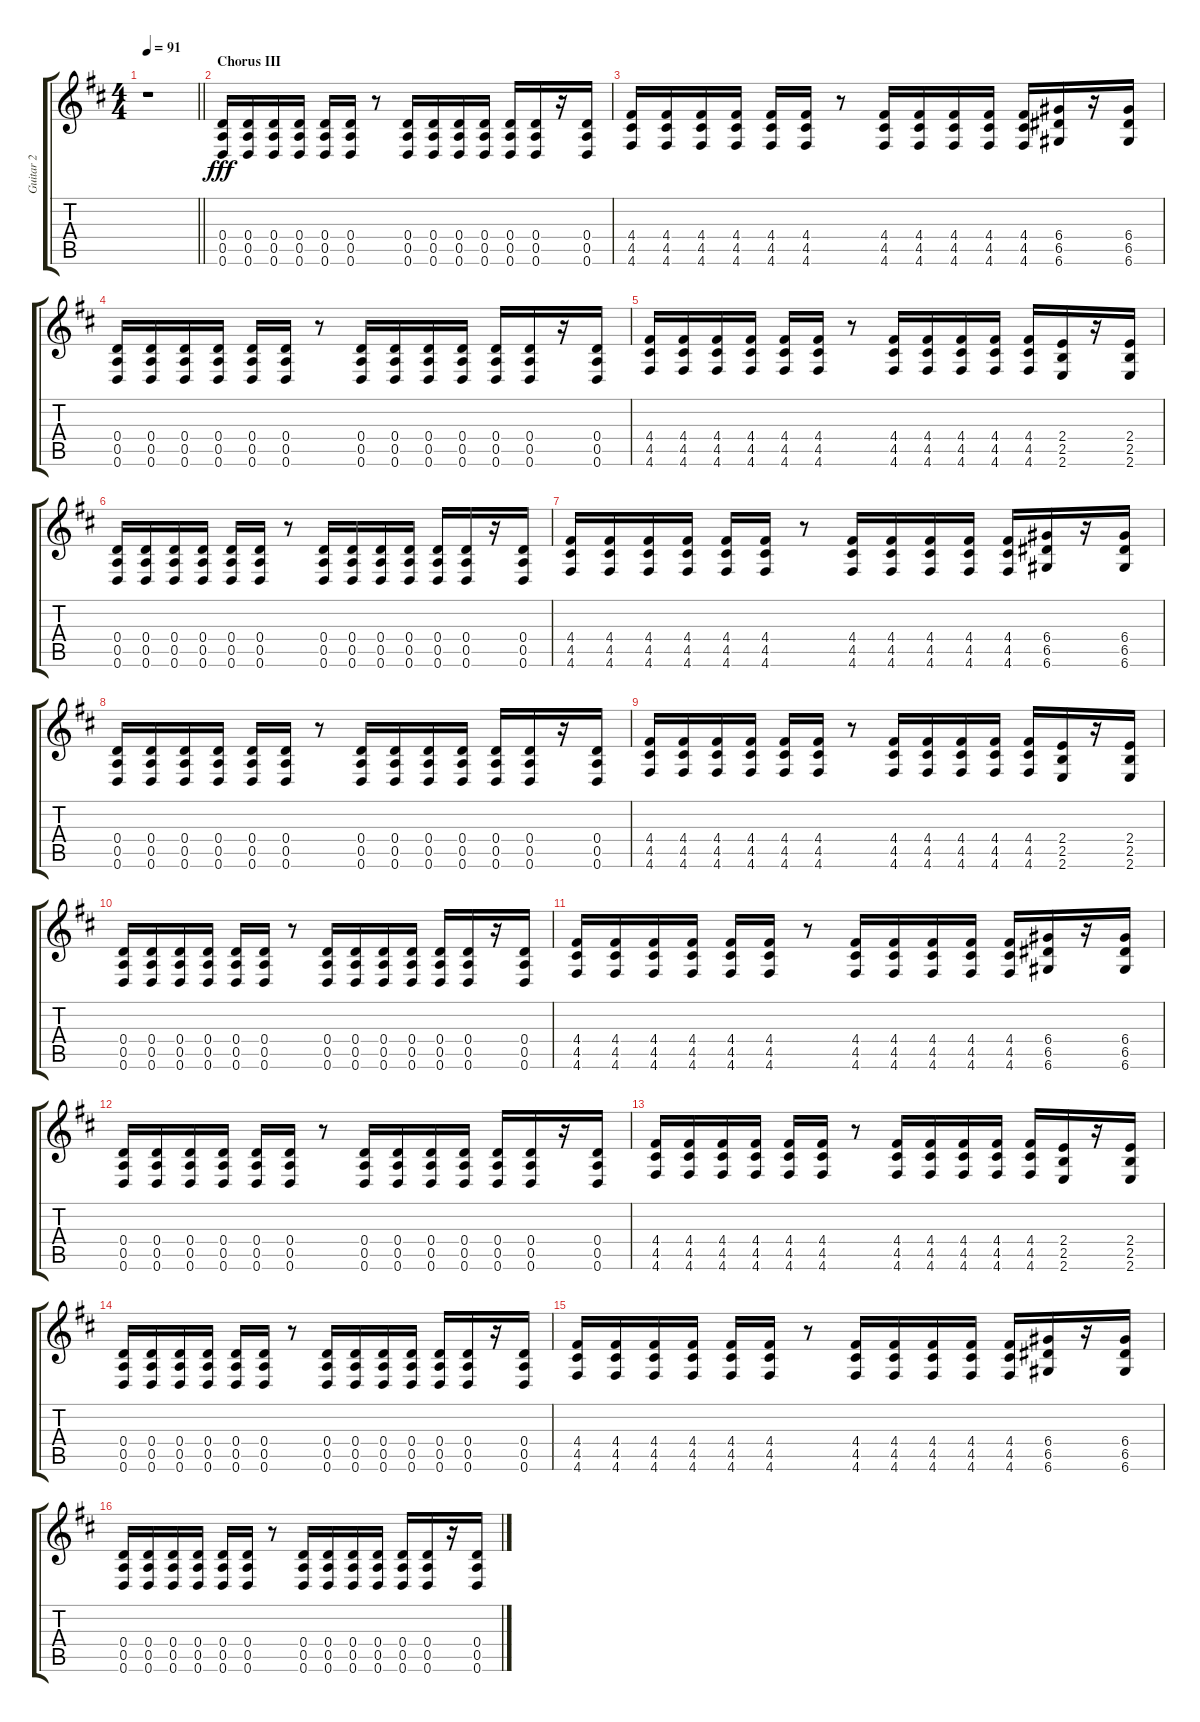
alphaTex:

\track ("Guitar 2" "Guitar 2") {instrument overdrivenguitar}
\staff {score tabs}
\tuning (E4 B3 G3 D3 A2 D2) {hide}
\ts (4 4)
\tempo 91
\clef g2
\barLineRight lightlight
\ks d
r.1{dy fff} |
\section ("" "Chorus III")
(0.4 0.5 0.6).16 (0.4 0.5 0.6).16 (0.4 0.5 0.6).16 (0.4 0.5 0.6).16 (0.4 0.5 0.6).16 (0.4 0.5 0.6).16 r.8 (0.4 0.5 0.6).16 (0.4 0.5 0.6).16 (0.4 0.5 0.6).16 (0.4 0.5 0.6).16 (0.4 0.5 0.6).16 (0.4 0.5 0.6).16 r.16 (0.4 0.5 0.6).16 |
(4.4 4.5 4.6).16 (4.4 4.5 4.6).16 (4.4 4.5 4.6).16 (4.4 4.5 4.6).16 (4.4 4.5 4.6).16 (4.4 4.5 4.6).16 r.8 (4.4 4.5 4.6).16 (4.4 4.5 4.6).16 (4.4 4.5 4.6).16 (4.4 4.5 4.6).16 (4.4 4.5 4.6).16 (6.4 6.5 6.6).16 r.16 (6.4 6.5 6.6).16 |
(0.4 0.5 0.6).16 (0.4 0.5 0.6).16 (0.4 0.5 0.6).16 (0.4 0.5 0.6).16 (0.4 0.5 0.6).16 (0.4 0.5 0.6).16 r.8 (0.4 0.5 0.6).16 (0.4 0.5 0.6).16 (0.4 0.5 0.6).16 (0.4 0.5 0.6).16 (0.4 0.5 0.6).16 (0.4 0.5 0.6).16 r.16 (0.4 0.5 0.6).16 |
(4.4 4.5 4.6).16 (4.4 4.5 4.6).16 (4.4 4.5 4.6).16 (4.4 4.5 4.6).16 (4.4 4.5 4.6).16 (4.4 4.5 4.6).16 r.8 (4.4 4.5 4.6).16 (4.4 4.5 4.6).16 (4.4 4.5 4.6).16 (4.4 4.5 4.6).16 (4.4 4.5 4.6).16 (2.4 2.5 2.6).16 r.16 (2.4 2.5 2.6).16 |
(0.4 0.5 0.6).16 (0.4 0.5 0.6).16 (0.4 0.5 0.6).16 (0.4 0.5 0.6).16 (0.4 0.5 0.6).16 (0.4 0.5 0.6).16 r.8 (0.4 0.5 0.6).16 (0.4 0.5 0.6).16 (0.4 0.5 0.6).16 (0.4 0.5 0.6).16 (0.4 0.5 0.6).16 (0.4 0.5 0.6).16 r.16 (0.4 0.5 0.6).16 |
(4.4 4.5 4.6).16 (4.4 4.5 4.6).16 (4.4 4.5 4.6).16 (4.4 4.5 4.6).16 (4.4 4.5 4.6).16 (4.4 4.5 4.6).16 r.8 (4.4 4.5 4.6).16 (4.4 4.5 4.6).16 (4.4 4.5 4.6).16 (4.4 4.5 4.6).16 (4.4 4.5 4.6).16 (6.4 6.5 6.6).16 r.16 (6.4 6.5 6.6).16 |
(0.4 0.5 0.6).16 (0.4 0.5 0.6).16 (0.4 0.5 0.6).16 (0.4 0.5 0.6).16 (0.4 0.5 0.6).16 (0.4 0.5 0.6).16 r.8 (0.4 0.5 0.6).16 (0.4 0.5 0.6).16 (0.4 0.5 0.6).16 (0.4 0.5 0.6).16 (0.4 0.5 0.6).16 (0.4 0.5 0.6).16 r.16 (0.4 0.5 0.6).16 |
(4.4 4.5 4.6).16 (4.4 4.5 4.6).16 (4.4 4.5 4.6).16 (4.4 4.5 4.6).16 (4.4 4.5 4.6).16 (4.4 4.5 4.6).16 r.8 (4.4 4.5 4.6).16 (4.4 4.5 4.6).16 (4.4 4.5 4.6).16 (4.4 4.5 4.6).16 (4.4 4.5 4.6).16 (2.4 2.5 2.6).16 r.16 (2.4 2.5 2.6).16 |
(0.4 0.5 0.6).16 (0.4 0.5 0.6).16 (0.4 0.5 0.6).16 (0.4 0.5 0.6).16 (0.4 0.5 0.6).16 (0.4 0.5 0.6).16 r.8 (0.4 0.5 0.6).16 (0.4 0.5 0.6).16 (0.4 0.5 0.6).16 (0.4 0.5 0.6).16 (0.4 0.5 0.6).16 (0.4 0.5 0.6).16 r.16 (0.4 0.5 0.6).16 |
(4.4 4.5 4.6).16 (4.4 4.5 4.6).16 (4.4 4.5 4.6).16 (4.4 4.5 4.6).16 (4.4 4.5 4.6).16 (4.4 4.5 4.6).16 r.8 (4.4 4.5 4.6).16 (4.4 4.5 4.6).16 (4.4 4.5 4.6).16 (4.4 4.5 4.6).16 (4.4 4.5 4.6).16 (6.4 6.5 6.6).16 r.16 (6.4 6.5 6.6).16 |
(0.4 0.5 0.6).16 (0.4 0.5 0.6).16 (0.4 0.5 0.6).16 (0.4 0.5 0.6).16 (0.4 0.5 0.6).16 (0.4 0.5 0.6).16 r.8 (0.4 0.5 0.6).16 (0.4 0.5 0.6).16 (0.4 0.5 0.6).16 (0.4 0.5 0.6).16 (0.4 0.5 0.6).16 (0.4 0.5 0.6).16 r.16 (0.4 0.5 0.6).16 |
(4.4 4.5 4.6).16 (4.4 4.5 4.6).16 (4.4 4.5 4.6).16 (4.4 4.5 4.6).16 (4.4 4.5 4.6).16 (4.4 4.5 4.6).16 r.8 (4.4 4.5 4.6).16 (4.4 4.5 4.6).16 (4.4 4.5 4.6).16 (4.4 4.5 4.6).16 (4.4 4.5 4.6).16 (2.4 2.5 2.6).16 r.16 (2.4 2.5 2.6).16 |
(0.4 0.5 0.6).16 (0.4 0.5 0.6).16 (0.4 0.5 0.6).16 (0.4 0.5 0.6).16 (0.4 0.5 0.6).16 (0.4 0.5 0.6).16 r.8 (0.4 0.5 0.6).16 (0.4 0.5 0.6).16 (0.4 0.5 0.6).16 (0.4 0.5 0.6).16 (0.4 0.5 0.6).16 (0.4 0.5 0.6).16 r.16 (0.4 0.5 0.6).16 |
(4.4 4.5 4.6).16 (4.4 4.5 4.6).16 (4.4 4.5 4.6).16 (4.4 4.5 4.6).16 (4.4 4.5 4.6).16 (4.4 4.5 4.6).16 r.8 (4.4 4.5 4.6).16 (4.4 4.5 4.6).16 (4.4 4.5 4.6).16 (4.4 4.5 4.6).16 (4.4 4.5 4.6).16 (6.4 6.5 6.6).16 r.16 (6.4 6.5 6.6).16 |
(0.4 0.5 0.6).16 (0.4 0.5 0.6).16 (0.4 0.5 0.6).16 (0.4 0.5 0.6).16 (0.4 0.5 0.6).16 (0.4 0.5 0.6).16 r.8 (0.4 0.5 0.6).16 (0.4 0.5 0.6).16 (0.4 0.5 0.6).16 (0.4 0.5 0.6).16 (0.4 0.5 0.6).16 (0.4 0.5 0.6).16 r.16 (0.4 0.5 0.6).16
